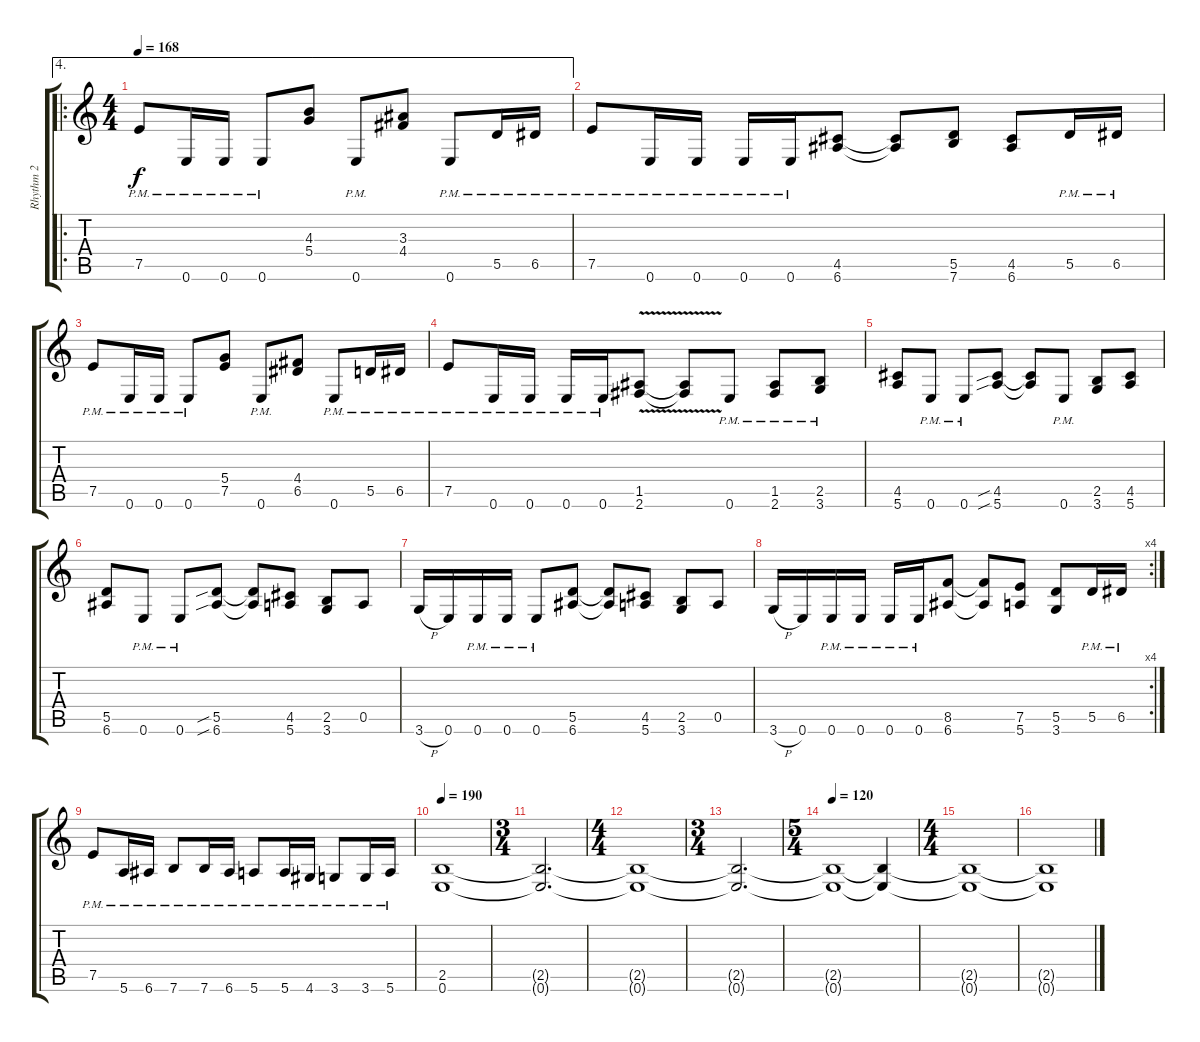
\track ("Rhythm 2" "Rhythm 2") {instrument distortionguitar}
\staff {score tabs}
\tuning (E4 B3 G3 D3 A2 E2) {hide}
\ae 4
\ro
\ts (4 4)
\tempo 168
\clef g2
\ks c
7.5{pm}.8{dy f} 0.6{pm}.16 0.6{pm}.16 0.6{pm}.8 (4.3 5.4).8 0.6{pm}.8 (3.3 4.4).8 0.6{pm}.8 5.5{pm}.16 6.5{pm}.16 |
7.5{pm}.8 0.6{pm}.16 0.6{pm}.16 0.6{pm}.16 0.6{pm}.16 (4.5 6.6).8 (4.5{t} 6.6{t}).8 (5.5 7.6).8 (4.5 6.6).8 5.5{pm}.16 6.5{pm}.16 |
7.5{pm}.8 0.6{pm}.16 0.6{pm}.16 0.6{pm}.8 (5.4 7.5).8 0.6{pm}.8 (4.4 6.5).8 0.6{pm}.8 5.5{pm}.16 6.5{pm}.16 |
7.5{pm}.8 0.6{pm}.16 0.6{pm}.16 0.6{pm}.16 0.6{pm}.16 (1.5{v} 2.6{v}).8 (1.5{v t} 2.6{v t}).8 0.6{pm}.8 (1.5{pm} 2.6{pm}).8 (2.5{pm} 3.6{pm}).8 |
(4.5 5.6).8 0.6{pm}.8 0.6{pm}.8 (4.5{sib} 5.6{sib}).8 (4.5{t} 5.6{t}).8 0.6{pm}.8 (2.5 3.6).8 (4.5 5.6).8 |
(5.5 6.6).8 0.6{pm}.8 0.6{pm}.8 (5.5{sib} 6.6{sib}).8 (5.5{t} 6.6{t}).8 (4.5 5.6).8 (2.5 3.6).8 0.5.8 |
3.6{h}.16 0.6.16 0.6{pm}.16 0.6{pm}.16 0.6{pm}.8 (5.5 6.6).8 (5.5{t} 6.6{t}).8 (4.5 5.6).8 (2.5 3.6).8 0.5.8 |
\rc 4
3.6{h}.16 0.6.16 0.6{pm}.16 0.6{pm}.16 0.6{pm}.16 0.6{pm}.16 (8.5 6.6).8 (8.5{t} 6.6{t}).8 (7.5 5.6).8 (5.5 3.6).8 5.5{pm}.16 6.5{pm}.16 |
7.5{pm}.8 5.6{pm}.16 6.6{pm}.16 7.6{pm}.8 7.6{pm}.16 6.6{pm}.16 5.6{pm}.8 5.6{pm}.16 4.6{pm}.16 3.6{pm}.8 3.6{pm}.16 5.6{pm}.16 |
\tempo 190
(2.5 0.6).1{volume 7} |
\ts (3 4)
(2.5{t} 0.6{t}).2{d} |
\ts (4 4)
(2.5{t} 0.6{t}).1 |
\ts (3 4)
(2.5{t} 0.6{t}).2{d} |
\ts (5 4)
\tempo 120
(2.5{t} 0.6{t}).1 (2.5{t} 0.6{t}).4 |
\ts (4 4)
(2.5{t} 0.6{t}).1 |
(2.5{t} 0.6{t}).1
